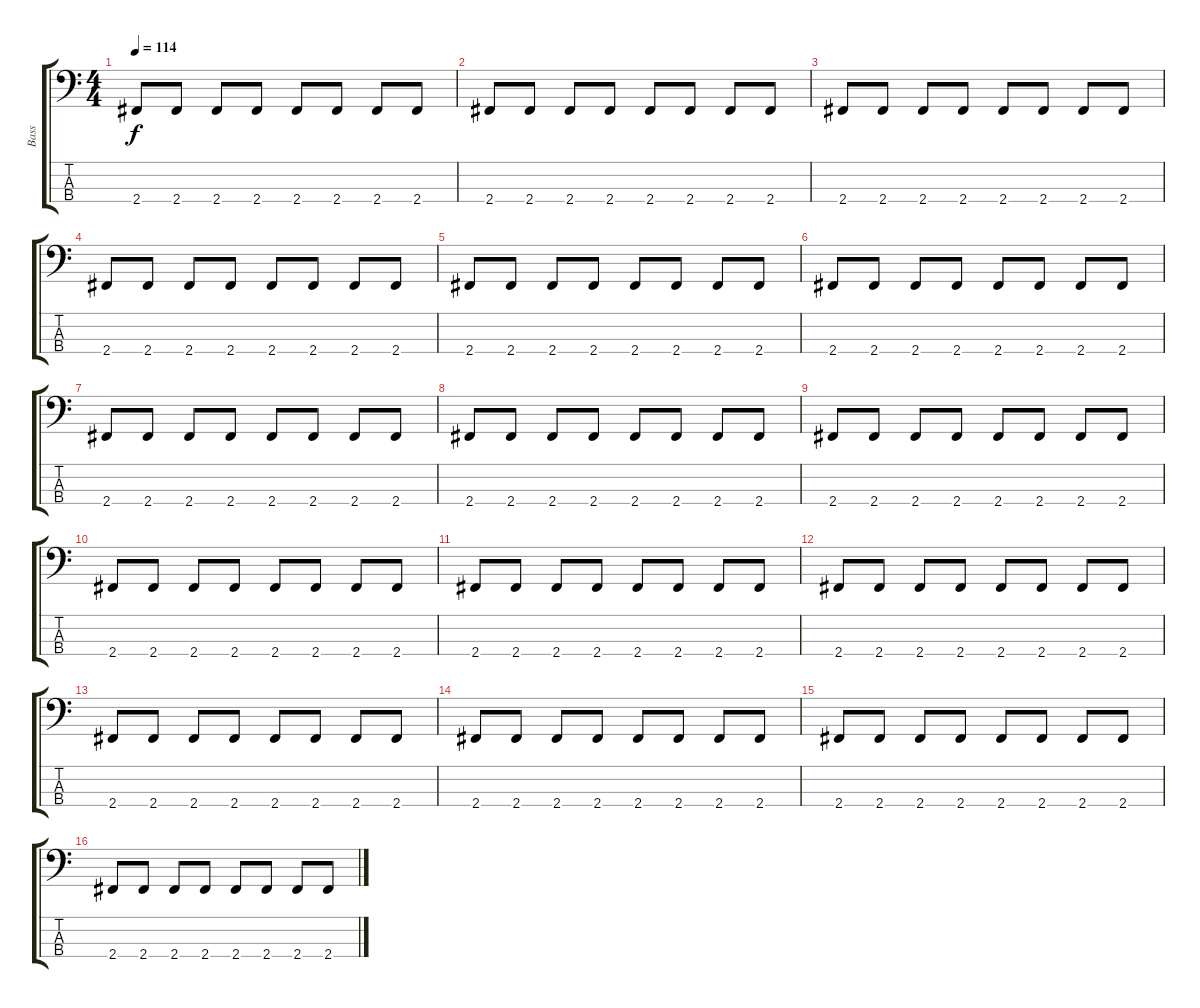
\track ("Bass" "Bass") {instrument electricbassfinger}
\staff {score tabs}
\tuning (G2 D2 A1 E1) {hide}
\ts (4 4)
\tempo 114
\clef f4
\ks c
2.4.8{dy f} 2.4.8 2.4.8 2.4.8 2.4.8 2.4.8 2.4.8 2.4.8 |
2.4.8 2.4.8 2.4.8 2.4.8 2.4.8 2.4.8 2.4.8 2.4.8 |
2.4.8 2.4.8 2.4.8 2.4.8 2.4.8 2.4.8 2.4.8 2.4.8 |
2.4.8 2.4.8 2.4.8 2.4.8 2.4.8 2.4.8 2.4.8 2.4.8 |
2.4.8 2.4.8 2.4.8 2.4.8 2.4.8 2.4.8 2.4.8 2.4.8 |
2.4.8 2.4.8 2.4.8 2.4.8 2.4.8 2.4.8 2.4.8 2.4.8 |
2.4.8 2.4.8 2.4.8 2.4.8 2.4.8 2.4.8 2.4.8 2.4.8 |
2.4.8 2.4.8 2.4.8 2.4.8 2.4.8 2.4.8 2.4.8 2.4.8 |
2.4.8 2.4.8 2.4.8 2.4.8 2.4.8 2.4.8 2.4.8 2.4.8 |
2.4.8 2.4.8 2.4.8 2.4.8 2.4.8 2.4.8 2.4.8 2.4.8 |
2.4.8 2.4.8 2.4.8 2.4.8 2.4.8 2.4.8 2.4.8 2.4.8 |
2.4.8 2.4.8 2.4.8 2.4.8 2.4.8 2.4.8 2.4.8 2.4.8 |
2.4.8 2.4.8 2.4.8 2.4.8 2.4.8 2.4.8 2.4.8 2.4.8 |
2.4.8 2.4.8 2.4.8 2.4.8 2.4.8 2.4.8 2.4.8 2.4.8 |
2.4.8 2.4.8 2.4.8 2.4.8 2.4.8 2.4.8 2.4.8 2.4.8 |
2.4.8 2.4.8 2.4.8 2.4.8 2.4.8 2.4.8 2.4.8 2.4.8
